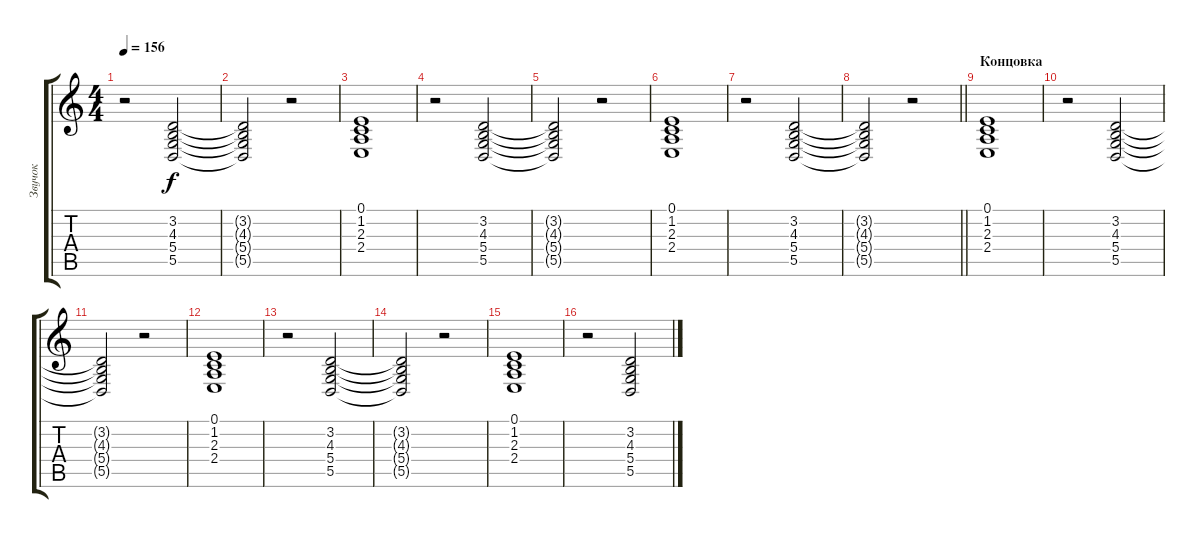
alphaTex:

\track ("Звучок" "Звучок") {instrument synthstrings2}
\staff {score tabs}
\tuning (E4 B3 G3 D3 A2 E2) {hide}
\ts (4 4)
\tempo 156
\clef g2
\ks c
r.2{dy f} (3.2 4.3 5.4 5.5).2 |
(3.2{t} 4.3{t} 5.4{t} 5.5{t}).2 r.2 |
(0.1 1.2 2.3 2.4).1 |
r.2 (3.2 4.3 5.4 5.5).2 |
(3.2{t} 4.3{t} 5.4{t} 5.5{t}).2 r.2 |
(0.1 1.2 2.3 2.4).1 |
r.2 (3.2 4.3 5.4 5.5).2 |
\barLineRight lightlight
(3.2{t} 4.3{t} 5.4{t} 5.5{t}).2 r.2 |
\section ("" "Концовка")
(0.1 1.2 2.3 2.4).1 |
r.2 (3.2 4.3 5.4 5.5).2 |
(3.2{t} 4.3{t} 5.4{t} 5.5{t}).2 r.2 |
(0.1 1.2 2.3 2.4).1 |
r.2 (3.2 4.3 5.4 5.5).2 |
(3.2{t} 4.3{t} 5.4{t} 5.5{t}).2 r.2 |
(0.1 1.2 2.3 2.4).1 |
r.2 (3.2 4.3 5.4 5.5).2
